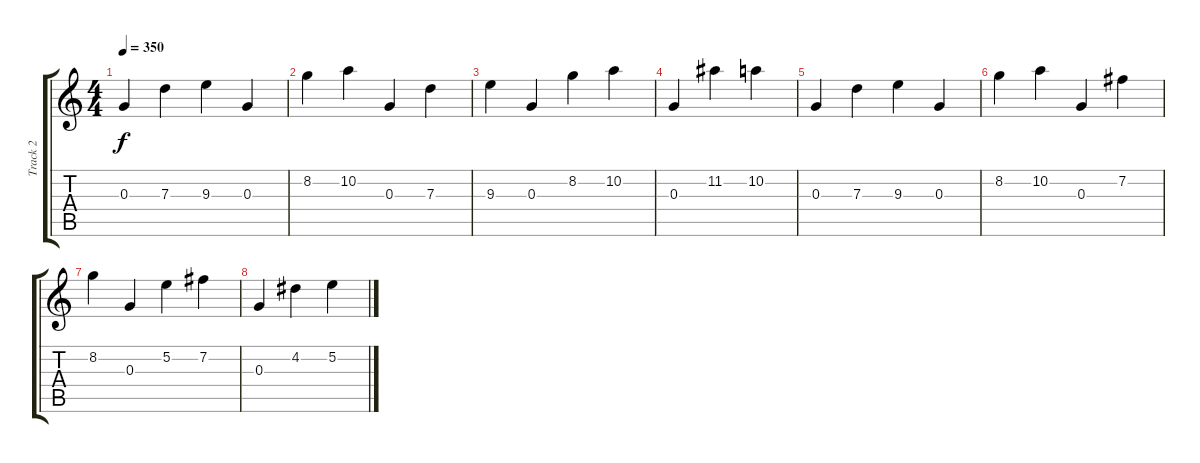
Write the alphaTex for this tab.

\track ("Track 2" "Track 2") {instrument overdrivenguitar}
\staff {score tabs}
\tuning (E4 B3 G3 D3 A2 E2) {hide}
\ts (4 4)
\tempo 350
\clef g2
\ks c
0.3.4{dy f} 7.3.4 9.3.4 0.3.4 |
8.2.4 10.2.4 0.3.4 7.3.4 |
9.3.4 0.3.4 8.2.4 10.2.4 |
0.3.4 11.2.4 10.2.4 |
0.3.4 7.3.4 9.3.4 0.3.4 |
8.2.4 10.2.4 0.3.4 7.2.4 |
8.2.4 0.3.4 5.2.4 7.2.4 |
0.3.4 4.2.4 5.2.4
